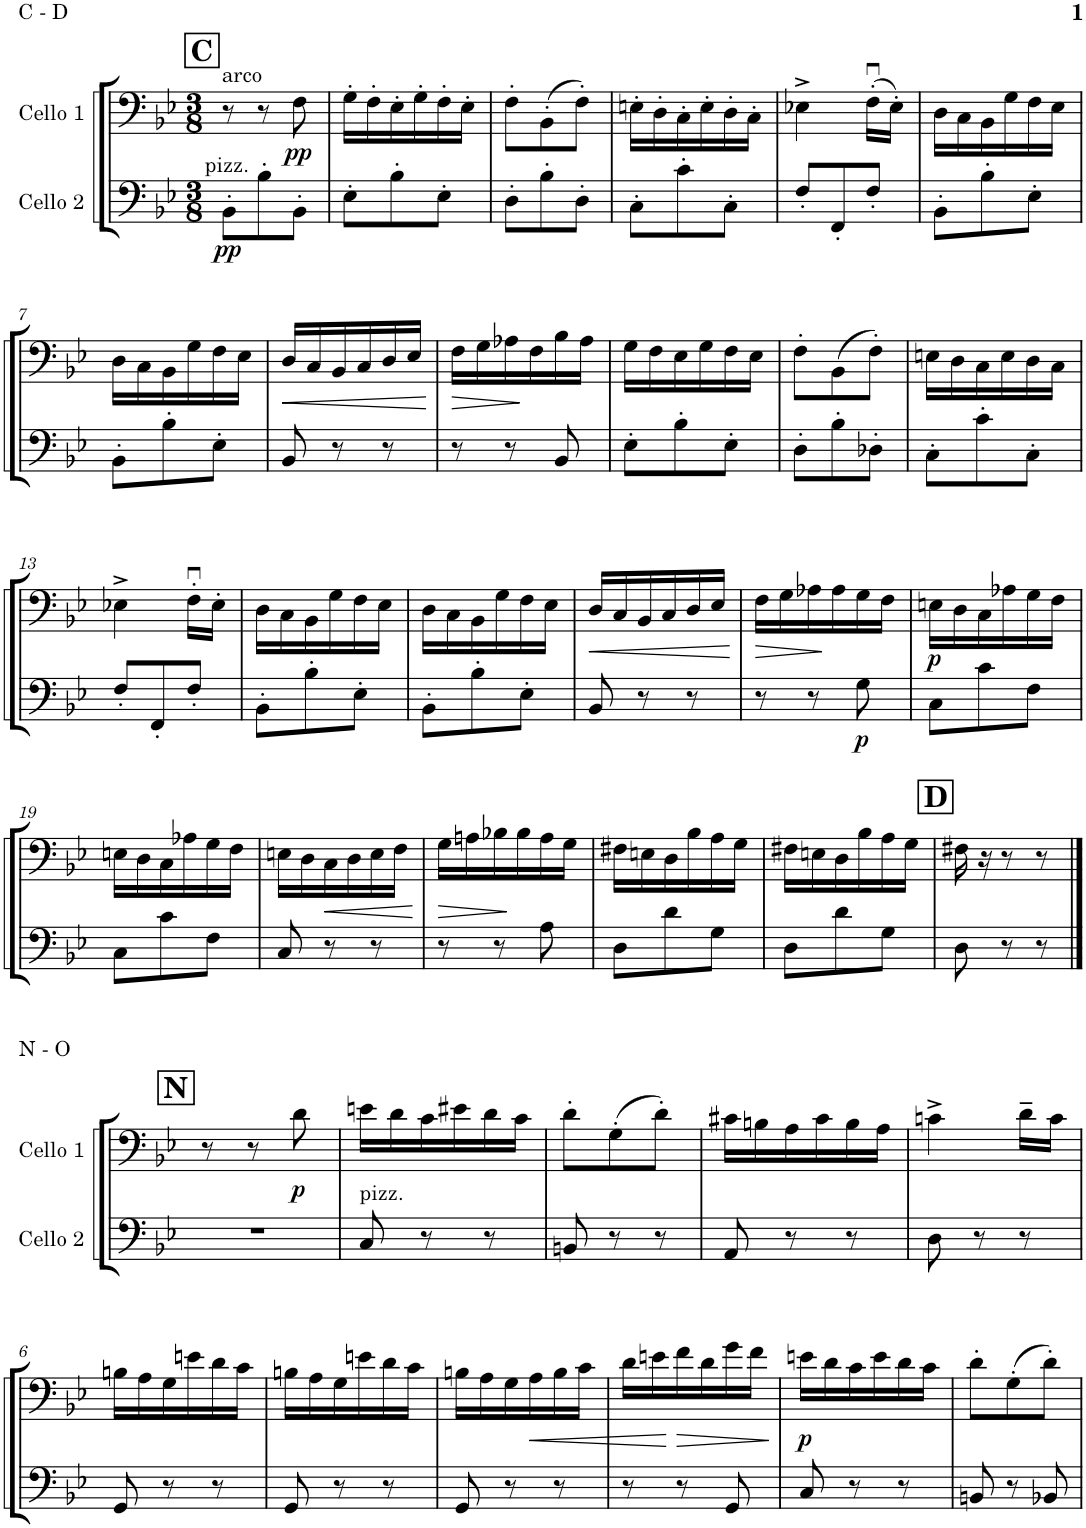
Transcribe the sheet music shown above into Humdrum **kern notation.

**kern	**dynam	**kern	**dynam
*part2	*part2	*part1	*part1
*staff2	*staff2	*staff1	*staff1
*I"Cello 2	*	*I"Cello 1	*
*clefF4	*	*clefF4	*
*k[b-e-]	*	*k[b-e-]	*
*M3/8	*	*M3/8	*
!!LO:REH:place=s1:a:B:cj:fs=14:t=C
=1	=1	=1	=1
!	!	!LO:TX:a:t=C - D	!
!	!	!LO:TX:a:t=arco	!
!LO:TX:a:t=pizz.	!	!	!
!	!LO:DY:b	!	!
8BB-'\L	pp	8r	.
8B-'\	.	8r	.
!	!	!	!LO:DY:b
8BB-'\J	.	8F\	pp
=2	=2	=2	=2
8E-'\L	.	16G'\LL	.
.	.	16F'\	.
8B-'\	.	16E-'\	.
.	.	16G'\	.
8E-'\J	.	16F'\	.
.	.	16E-'\JJ	.
=3	=3	=3	=3
8D'\L	.	8F'\L	.
8B-'\	.	(8BB-'\	.
8D'\J	.	8F'\J)	.
=4	=4	=4	=4
8C'\L	.	16En'\LL	.
.	.	16D'\	.
8c'\	.	16C'\	.
.	.	16E'\	.
8C'\J	.	16D'\	.
.	.	16C'\JJ	.
=5	=5	=5	=5
8F'/L	.	4E-X^\	.
8FF'/	.	.	.
8F'/J	.	(16Fu'\LL	.
.	.	16E-'\JJ)	.
=6	=6	=6	=6
8BB-'\L	.	16D\LL	.
.	.	16C\	.
8B-'\	.	16BB-\	.
.	.	16G\	.
8E-'\J	.	16F\	.
.	.	16E-\JJ	.
!!LO:LB:g=z
=7	=7	=7	=7
8BB-'\L	.	16D\LL	.
.	.	16C\	.
8B-'\	.	16BB-\	.
.	.	16G\	.
8E-'\J	.	16F\	.
.	.	16E-\JJ	.
=8	=8	=8	=8
!	!	!	!LO:HP:b
8BB-/	.	16D/LL	<
.	.	16C/	.
8r	.	16BB-/	.
.	.	16C/	.
8r	.	16D/	.
.	.	16E-/JJ	.
.	.	.	[
=9	=9	=9	=9
!	!	!	!LO:HP:b
8r	.	16F\LL	>
.	.	16G\	.
8r	.	16A-X\	.
.	.	16F\	]
8BB-/	.	16B-\	.
.	.	16A-\JJ	.
=10	=10	=10	=10
8E-'\L	.	16G\LL	.
.	.	16F\	.
8B-'\	.	16E-\	.
.	.	16G\	.
8E-'\J	.	16F\	.
.	.	16E-\JJ	.
=11	=11	=11	=11
8D'\L	.	8F'\L	.
8B-'\	.	(8BB-\	.
8D-X'\J	.	8F'\J)	.
=12	=12	=12	=12
8C'\L	.	16En\LL	.
.	.	16D\	.
8c'\	.	16C\	.
.	.	16E\	.
8C'\J	.	16D\	.
.	.	16C\JJ	.
!!LO:LB:g=z
=13	=13	=13	=13
8F'/L	.	4E-X^\	.
8FF'/	.	.	.
8F'/J	.	16Fu'\LL	.
.	.	16E-'\JJ	.
=14	=14	=14	=14
8BB-'\L	.	16D\LL	.
.	.	16C\	.
8B-'\	.	16BB-\	.
.	.	16G\	.
8E-'\J	.	16F\	.
.	.	16E-\JJ	.
=15	=15	=15	=15
8BB-'\L	.	16D\LL	.
.	.	16C\	.
8B-'\	.	16BB-\	.
.	.	16G\	.
8E-'\J	.	16F\	.
.	.	16E-\JJ	.
=16	=16	=16	=16
!	!	!	!LO:HP:b
8BB-/	.	16D/LL	<
.	.	16C/	.
8r	.	16BB-/	.
.	.	16C/	.
8r	.	16D/	.
.	.	16E-/JJ	.
.	.	.	[
=17	=17	=17	=17
!	!	!	!LO:HP:b
8r	.	16F\LL	>
.	.	16G\	.
8r	.	16A-X\	.
.	.	16A-\	]
!	!LO:DY:b	!	!
8G\	p	16G\	.
.	.	16F\JJ	.
=18	=18	=18	=18
!	!	!	!LO:DY:b
8C\L	.	16En\LL	p
.	.	16D\	.
8c\	.	16C\	.
.	.	16A-X\	.
8F\J	.	16G\	.
.	.	16F\JJ	.
!!LO:LB:g=z
=19	=19	=19	=19
8C\L	.	16En\LL	.
.	.	16D\	.
8c\	.	16C\	.
.	.	16A-X\	.
8F\J	.	16G\	.
.	.	16F\JJ	.
=20	=20	=20	=20
8C/	.	16En\LL	.
.	.	16D\	.
!	!	!	!LO:HP:b
8r	.	16C\	<
.	.	16D\	.
8r	.	16E\	.
.	.	16F\JJ	.
.	.	.	[
=21	=21	=21	=21
!	!	!	!LO:HP:b
8r	.	16G\LL	>
.	.	16An\	.
8r	.	16B-X\	.
.	.	16B-\	]
8A\	.	16A\	.
.	.	16G\JJ	.
=22	=22	=22	=22
8D\L	.	16F#X\LL	.
.	.	16En\	.
8d\	.	16D\	.
.	.	16B-\	.
8G\J	.	16A\	.
.	.	16G\JJ	.
=23	=23	=23	=23
8D\L	.	16F#X\LL	.
.	.	16En\	.
8d\	.	16D\	.
.	.	16B-\	.
8G\J	.	16A\	.
.	.	16G\JJ	.
!!LO:REH:place=s1:a:B:cj:fs=14:t=D
=24	=24	=24	=24
8D\	.	16F#X\	.
.	.	16r	.
8r	.	8r	.
8r	.	8r	.
!!LO:LB:g=z
!!LO:REH:place=s1:a:B:cj:fs=14:t=N
==1	==1	==1	==1
!	!	!LO:TX:a:t=N - O	!
4.r	.	8r	.
.	.	8r	.
!	!	!	!LO:DY:b
.	.	8d\	p
=2	=2	=2	=2
!LO:TX:a:t=pizz.	!	!	!
8C/	.	16en\LL	.
.	.	16d\	.
8r	.	16c\	.
.	.	16e#X\	.
8r	.	16d\	.
.	.	16c\JJ	.
=3	=3	=3	=3
8BBn/	.	8d'\L	.
8r	.	(8G'\	.
8r	.	8d'\J)	.
=4	=4	=4	=4
8AA/	.	16c#X\LL	.
.	.	16Bn\	.
8r	.	16A\	.
.	.	16c#\	.
8r	.	16B\	.
.	.	16A\JJ	.
=5	=5	=5	=5
8D\	.	4cn^\	.
8r	.	.	.
8r	.	16d~\LL	.
.	.	16c\JJ	.
!!LO:LB:g=z
=6	=6	=6	=6
8GG/	.	16Bn\LL	.
.	.	16A\	.
8r	.	16G\	.
.	.	16en\	.
8r	.	16d\	.
.	.	16c\JJ	.
=7	=7	=7	=7
8GG/	.	16Bn\LL	.
.	.	16A\	.
8r	.	16G\	.
.	.	16en\	.
8r	.	16d\	.
.	.	16c\JJ	.
=8	=8	=8	=8
8GG/	.	16Bn\LL	.
.	.	16A\	.
8r	.	16G\	.
!	!	!	!LO:HP:b
.	.	16A\	<
8r	.	16B\	.
.	.	16c\JJ	.
=9	=9	=9	=9
8r	.	16d\LL	.
.	.	16en\	.
!	!	!	!LO:HP:n=1:b
8r	.	16f\	[ >
.	.	16d\	.
8GG/	.	16g\	.
.	.	16f\JJ	.
.	.	.	]
=10	=10	=10	=10
!	!	!	!LO:DY:b
8C/	.	16en\LL	p
.	.	16d\	.
8r	.	16c\	.
.	.	16e\	.
8r	.	16d\	.
.	.	16c\JJ	.
=11	=11	=11	=11
8BBn/	.	8d'\L	.
8r	.	(8G'\	.
8BB-X/	.	8d'\J)	.
=	=	=	=
*-	*-	*-	*-
